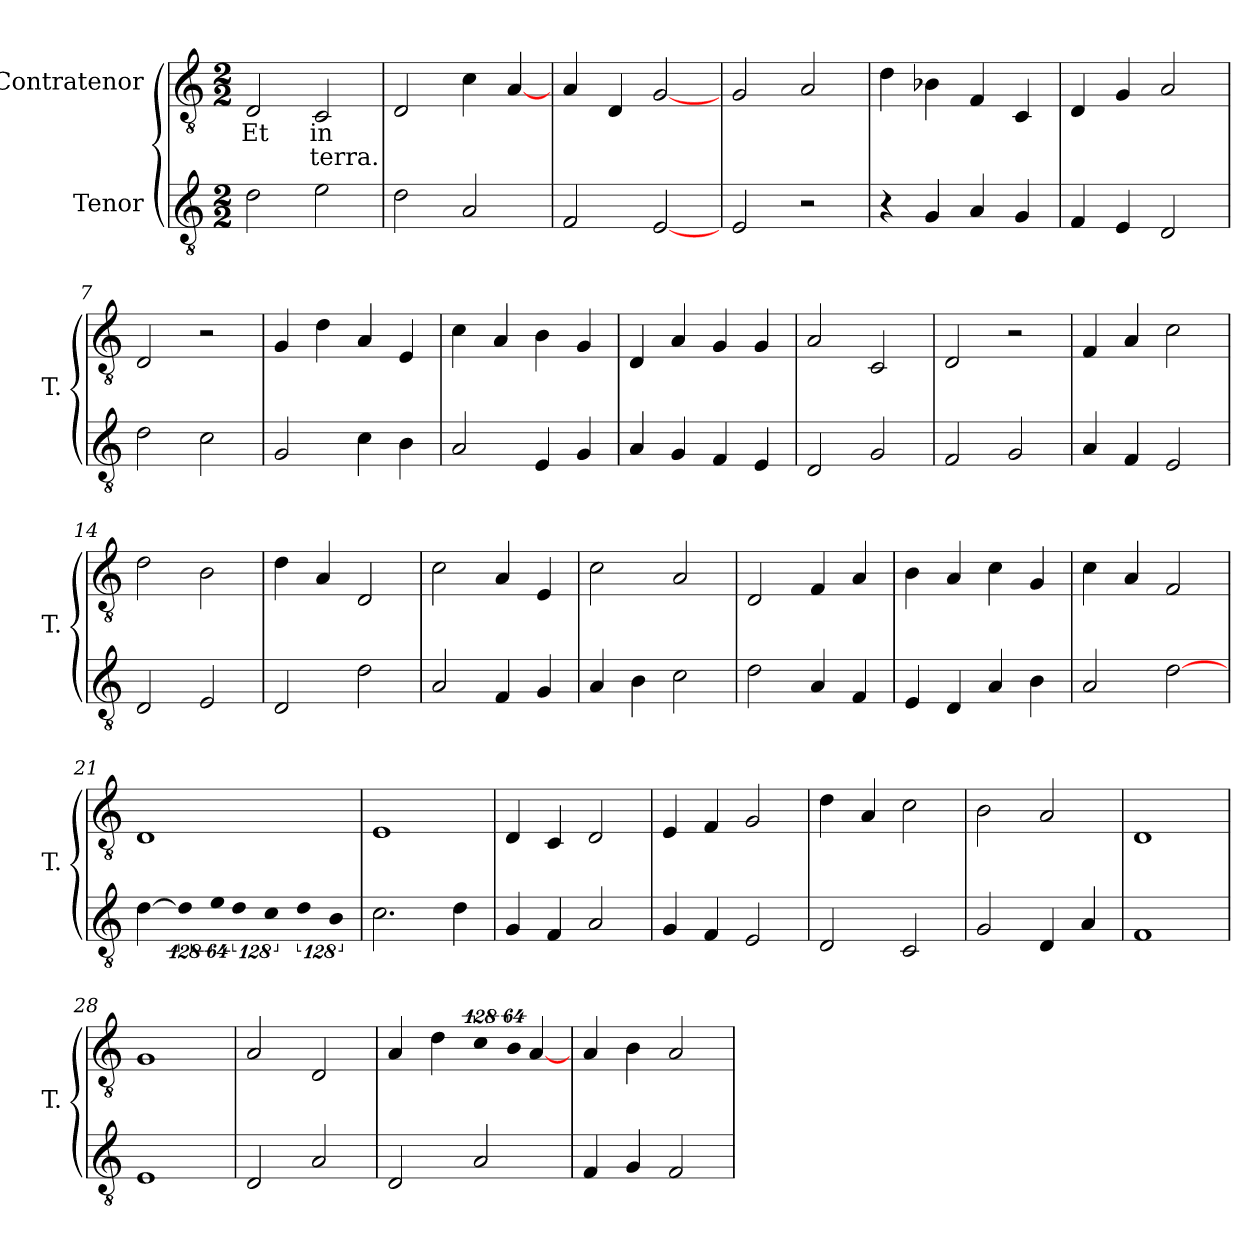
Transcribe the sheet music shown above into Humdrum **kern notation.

**kern	**kern	**text	**text
*part2	*part1	*part1	*part1
*staff2	*staff1	*staff1	*staff1
*I"Tenor	*I"Contratenor	*	*
*I'T.	*I'T.	*	*
!!LO:PB:g=z
*clefGv2	*clefGv2	*	*
*ITrd7c12	*ITrd7c12	*	*
*k[]	*k[]	*	*
*C:	*C:	*	*
*M2/2	*M2/2	*	*
=1	=1	=1	=1
!	!	!LO:LY:b:color=#000000	!
2Di\	2DDi/	Et	.
!	!	!LO:LY:b:color=#000000	!LO:LY:b:color=#000000
2Ei\	2CCi/	in	terra.
=2	=2	=2	=2
2Di\	2DDi/	.	.
2AAi/	4Ci\	.	.
.	[4AAi/	.	.
=3	=3	=3	=3
2FFi/	4AAi/	.	.
.	4DDi/	.	.
[2EEi/	[2GGi/	.	.
=4	=4	=4	=4
2EEi/	2GGi/	.	.
2r	2AAi/	.	.
=5	=5	=5	=5
4r	4Di\	.	.
4GGi/	4BB-Xi\	.	.
4AAi/	4FFi/	.	.
4GGi/	4CCi/	.	.
=6	=6	=6	=6
4FFi/	4DDi/	.	.
4EEi/	4GGi/	.	.
2DDi/	2AAi/	.	.
!!LO:LB:g=z
=7	=7	=7	=7
2Di\	2DDi/	.	.
2Ci\	2r	.	.
=8	=8	=8	=8
2GGi/	4GGi/	.	.
.	4Di\	.	.
4Ci\	4AAi/	.	.
4BBi\	4EEi/	.	.
=9	=9	=9	=9
2AAi/	4Ci\	.	.
.	4AAi/	.	.
4EEi/	4BBi\	.	.
4GGi/	4GGi/	.	.
=10	=10	=10	=10
4AAi/	4DDi/	.	.
4GGi/	4AAi/	.	.
4FFi/	4GGi/	.	.
4EEi/	4GGi/	.	.
=11	=11	=11	=11
2DDi/	2AAi/	.	.
2GGi/	2CCi/	.	.
=12	=12	=12	=12
2FFi/	2DDi/	.	.
2GGi/	2r	.	.
=13	=13	=13	=13
4AAi/	4FFi/	.	.
4FFi/	4AAi/	.	.
2EEi/	2Ci\	.	.
!!LO:LB:g=z
=14	=14	=14	=14
2DDi/	2Di\	.	.
2EEi/	2BBi\	.	.
=15	=15	=15	=15
2DDi/	4Di\	.	.
.	4AAi/	.	.
2Di\	2DDi/	.	.
=16	=16	=16	=16
2AAi/	2Ci\	.	.
4FFi/	4AAi/	.	.
4GGi/	4EEi/	.	.
=17	=17	=17	=17
4AAi/	2Ci\	.	.
4BBi\	.	.	.
2Ci\	2AAi/	.	.
=18	=18	=18	=18
2Di\	2DDi/	.	.
4AAi/	4FFi/	.	.
4FFi/	4AAi/	.	.
=19	=19	=19	=19
4EEi/	4BBi\	.	.
4DDi/	4AAi/	.	.
4AAi/	4Ci\	.	.
4BBi\	4GGi/	.	.
=20	=20	=20	=20
2AAi/	4Ci\	.	.
.	4AAi/	.	.
[2Di\	2FFi/	.	.
!!LO:LB:g=z
=21	=21	=21	=21
[4Di\	1DDi/	.	.
!LO:N:vis=4	!	!	!
512%85Di\]	.	.	.
!LO:N:vis=8	!	!	!
512%43Ei\L	.	.	.
!LO:N:vis=4	!	!	!
512%85Di\	.	.	.
!LO:N:vis=8	!	!	!
512%43Ci\L	.	.	.
!LO:N:vis=4	!	!	!
512%85Di\	.	.	.
!LO:N:vis=8	!	!	!
512%43BBi\L	.	.	.
=22	=22	=22	=22
2.Ci\	1EEi/	.	.
4Di\	.	.	.
=23	=23	=23	=23
4GGi/	4DDi/	.	.
4FFi/	4CCi/	.	.
2AAi/	2DDi/	.	.
=24	=24	=24	=24
4GGi/	4EEi/	.	.
4FFi/	4FFi/	.	.
2EEi/	2GGi/	.	.
=25	=25	=25	=25
2DDi/	4Di\	.	.
.	4AAi/	.	.
2CCi/	2Ci\	.	.
=26	=26	=26	=26
2GGi/	2BBi\	.	.
4DDi/	2AAi/	.	.
4AAi/	.	.	.
=27	=27	=27	=27
1FFi/	1DDi/	.	.
!!LO:PB:g=z
=28	=28	=28	=28
1EEi/	1GGi/	.	.
=29	=29	=29	=29
2DDi/	2AAi/	.	.
2AAi/	2DDi/	.	.
=30	=30	=30	=30
2DDi/	4AAi/	.	.
.	4Di\	.	.
!	!LO:N:vis=4	!	!
2AAi/	512%85Ci\	.	.
!	!LO:N:vis=8	!	!
.	512%43BBi\L	.	.
.	[4AAi/	.	.
=31	=31	=31	=31
4FFi/	4AAi/	.	.
4GGi/	4BBi\	.	.
2FFi/	2AAi/	.	.
=	=	=	=
*-	*-	*-	*-
